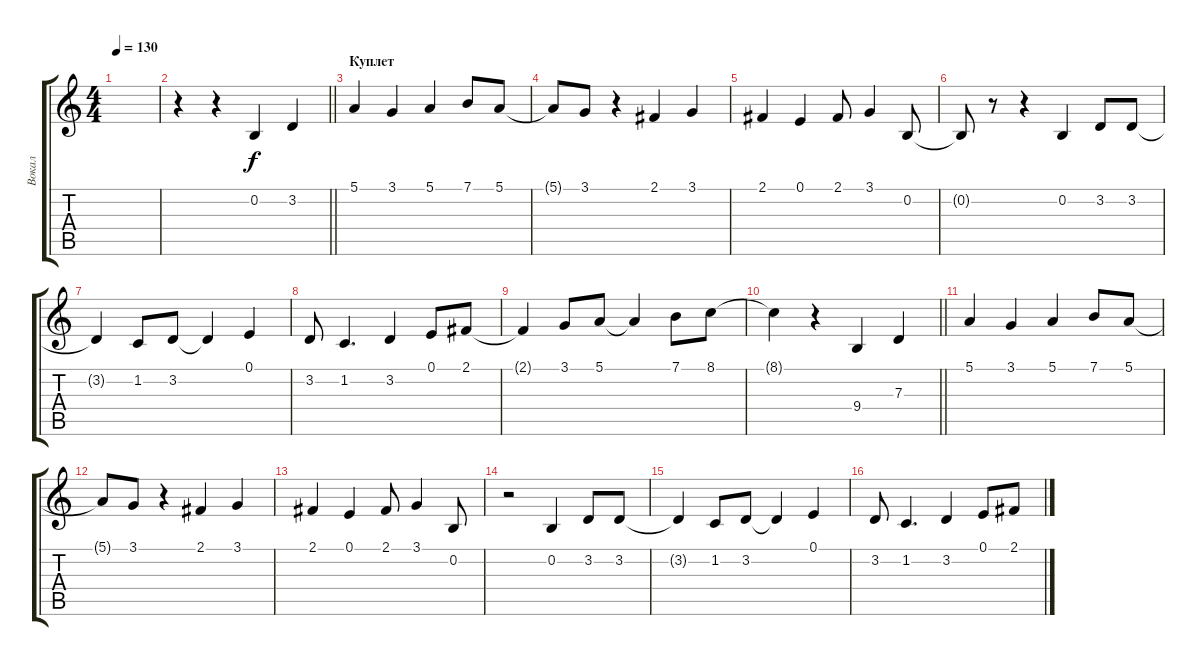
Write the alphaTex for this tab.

\track ("Вокал" "Вокал") {instrument flute}
\staff {score tabs}
\tuning (E4 B3 G3 D3 A2 E2) {hide}
\ts (4 4)
\tempo 130
\clef g2
\ks c
|
\barLineRight lightlight
r.4 r.4 0.2.4 3.2.4 |
\section ("" "Куплет")
5.1.4 3.1.4 5.1.4 7.1.8 5.1.8 |
5.1{t}.8 3.1.8 r.4 2.1.4 3.1.4 |
2.1.4 0.1.4 2.1.8 3.1.4 0.2.8 |
0.2{t}.8 r.8 r.4 0.2.4 3.2.8 3.2.8 |
3.2{t}.4 1.2.8 3.2.8 3.2{t}.4 0.1.4 |
3.2.8 1.2.4{d} 3.2.4 0.1.8 2.1.8 |
2.1{t}.4 3.1.8 5.1.8 5.1{t}.4 7.1.8 8.1.8 |
\barLineRight lightlight
8.1{t}.4 r.4 9.4.4 7.3.4 |
5.1.4 3.1.4 5.1.4 7.1.8 5.1.8 |
5.1{t}.8 3.1.8 r.4 2.1.4 3.1.4 |
2.1.4 0.1.4 2.1.8 3.1.4 0.2.8 |
r.2 0.2.4 3.2.8 3.2.8 |
3.2{t}.4 1.2.8 3.2.8 3.2{t}.4 0.1.4 |
3.2.8 1.2.4{d} 3.2.4 0.1.8 2.1.8
